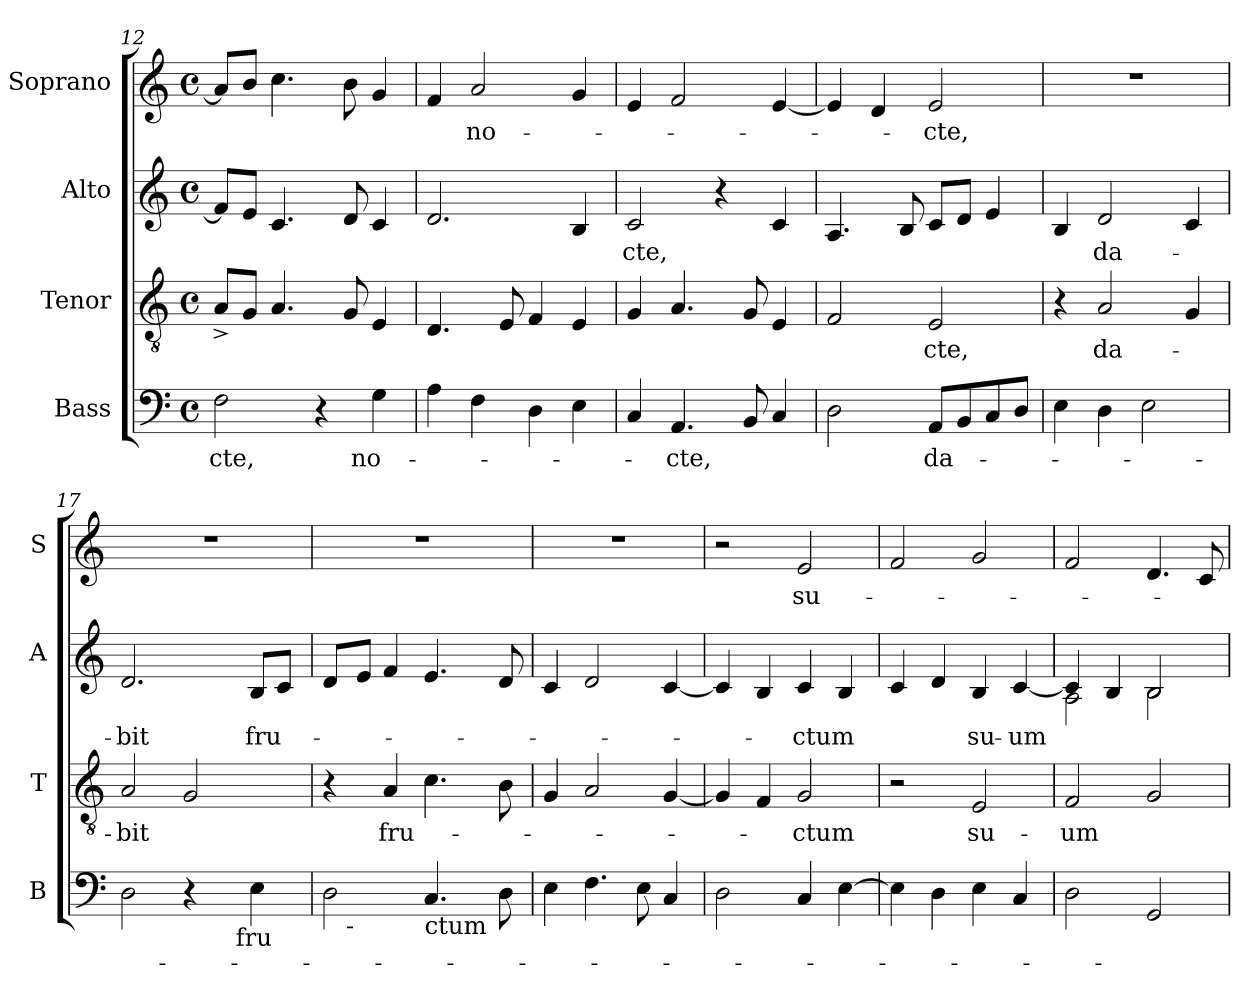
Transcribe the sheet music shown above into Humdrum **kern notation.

**kern	**text	**kern	**text	**kern	**text	**kern	**text
*part4	*part4	*part3	*part3	*part2	*part2	*part1	*part1
*staff4	*staff4	*staff3	*staff3	*staff2	*staff2	*staff1	*staff1
*I"Bass	*	*I"Tenor	*	*I"Alto	*	*I"Soprano	*
*I'B	*	*I'T	*	*I'A	*	*I'S	*
!!LO:LB:g=z
*clefF4	*	*clefGv2	*	*clefG2	*	*clefG2	*
*M4/4	*	*M4/4	*	*M4/4	*	*M4/4	*
*met(c)	*	*met(c)	*	*met(c)	*	*met(c)	*
=12	=12	=12	=12	=12	=12	=12	=12
!	!LO:LY:b:cj	!	!	!	!	!	!
2F\	-cte,	8A^>/L	.	8f/L]	.	8a/L]	.
.	.	8G/J	.	8e/J	.	8b/J	.
.	.	4.A/	.	4.c/	.	4.cc\	.
4r	.	.	.	.	.	.	.
.	.	8G/	.	8d/	.	8b\	.
!	!LO:LY:b:cj	!	!	!	!	!	!
4G\	no-	4E/	.	4c/	.	4g/	.
=13	=13	=13	=13	=13	=13	=13	=13
4A\	.	4.D/	.	2.d/	.	4f/	.
!	!	!	!	!	!	!	!LO:LY:b:cj
4F\	.	.	.	.	.	2a/	no-
.	.	8E/	.	.	.	.	.
4D\	.	4F/	.	.	.	.	.
4E\	.	4E/	.	4B/	.	4g/	.
=14	=14	=14	=14	=14	=14	=14	=14
!	!	!	!	!	!LO:LY:b:cj	!	!
4C/	.	4G/	.	2c/	-cte,	4e/	.
!	!LO:LY:b:cj	!	!	!	!	!	!
4.AA/	-cte,	4.A/	.	.	.	2f/	.
.	.	.	.	4r	.	.	.
8BB/	.	8G/	.	.	.	.	.
4C/	.	4E/	.	4c/	.	[<4e/	.
=15	=15	=15	=15	=15	=15	=15	=15
2D\	.	2F/	.	4.A/	.	4e/]	.
.	.	.	.	.	.	4d/	.
.	.	.	.	8B/	.	.	.
!	!LO:LY:b:cj	!	!LO:LY:b:cj	!	!	!	!LO:LY:b:cj
8AA/L	da-	2E/	-cte,	8c/L	.	2e/	-cte,
8BB/	.	.	.	8d/J	.	.	.
8C/	.	.	.	4e/	.	.	.
8D/J	.	.	.	.	.	.	.
=16	=16	=16	=16	=16	=16	=16	=16
4E\	.	4r	.	4B/	.	1r	.
!	!	!	!LO:LY:b:cj	!	!LO:LY:b:cj	!	!
4D\	.	2A/	da-	2d/	da-	.	.
2E\	.	.	.	.	.	.	.
.	.	4G/	.	4c/	.	.	.
!!LO:PB:g=z
=17	=17	=17	=17	=17	=17	=17	=17
!LO:TX:b:t=bit	!	!	!	!	!	!	!
!	!	!	!LO:LY:b:cj	!	!LO:LY:b:cj	!	!
*^	*	*	*	*	*	*	*
2D\	2ryy	.	2A/	-bit	2.d/	-bit	1r	.
4r	8ryy	.	2G/	.	.	.	.	.
.	16ryy	.	.	.	.	.	.	.
.	64ryy	.	.	.	.	.	.	.
!	!LO:TX:b:t=fru	!	!	!	!	!	!	!
.	4ryy	.	.	.	.	.	.	.
!	!	!	!	!	!	!LO:LY:b:cj	!	!
4E\	.	.	.	.	8B/L	fru-	.	.
.	.	.	.	.	8c/J	.	.	.
.	32.ryy	.	.	.	.	.	.	.
=18	=18	=18	=18	=18	=18	=18	=18	=18
2D\	16.ryy	.	4r	.	8d/L	.	1r	.
!	!LO:TX:b:t=-	!	!	!	!	!	!	!
.	2ryy	.	.	.	.	.	.	.
.	.	.	.	.	8e/J	.	.	.
!	!	!	!	!LO:LY:b:cj	!	!	!	!
.	.	.	4A/	fru-	4f/	.	.	.
!LO:TX:b:t=ctum	!	!	!	!	!	!	!	!
4.C/	.	.	4.c\	.	4.e/	.	.	.
.	4ryy	.	.	.	.	.	.	.
.	8ryy	.	.	.	.	.	.	.
8D\	.	.	8B\	.	8d/	.	.	.
.	32ryy	.	.	.	.	.	.	.
*v	*v	*	*	*	*	*	*	*
=19	=19	=19	=19	=19	=19	=19	=19
4E\	.	4G/	.	4c/	.	1r	.
4.F\	.	2A/	.	2d/	.	.	.
8E\	.	.	.	.	.	.	.
4C/	.	[<4G/	.	[<4c/	.	.	.
=20	=20	=20	=20	=20	=20	=20	=20
2D\	.	4G/]	.	4c/]	.	2r	.
.	.	4F/	.	4B/	.	.	.
!	!	!	!LO:LY:b:cj	!	!LO:LY:b	!	!LO:LY:b:cj
4C/	.	2G/	-ctum	4c/	-ctum	2e/	su-
[>4E\	.	.	.	4B/	.	.	.
=21	=21	=21	=21	=21	=21	=21	=21
4E\]	.	2r	.	4c/	.	2f/	.
4D\	.	.	.	4d/	.	.	.
!	!	!	!LO:LY:b:cj	!	!LO:LY:b:cj	!	!
4E\	.	2E/	su-	4B/	su-	2g/	.
!	!	!	!	!	!LO:LY:b:cj	!	!
4C/	.	.	.	[>4c/	-um	.	.
=22	=22	=22	=22	=22	=22	=22	=22
!	!	!	!LO:LY:b:cj	!	!	!	!
*	*	*	*	*^	*	*	*
2D\	.	2F/	-um	4c/]	2A\	.	2f/	.
.	.	.	.	4B/	.	.	.	.
2GG/	.	2G/	.	2B/	2B\	.	4.d/	.
.	.	.	.	.	.	.	8c/	.
*	*	*	*	*v	*v	*	*	*
=	=	=	=	=	=	=	=
*-	*-	*-	*-	*-	*-	*-	*-
